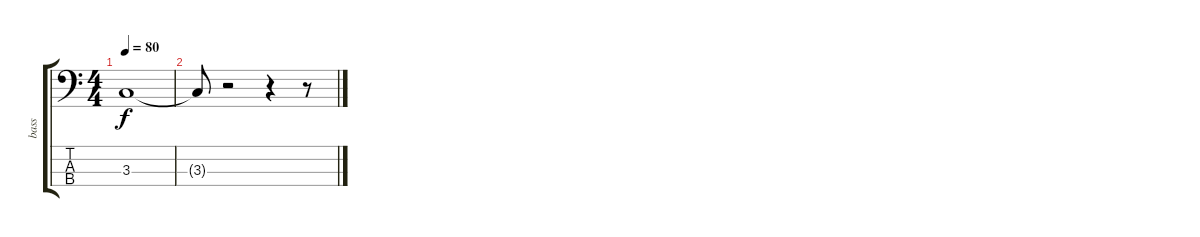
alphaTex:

\track ("bass" "bass") {instrument fretlessbass}
\staff {score tabs}
\tuning (G2 D2 A1 E1) {hide}
\ts (4 4)
\tempo 80
\clef f4
\ks c
3.3.1{dy f} |
3.3{t}.8 r.2 r.4 r.8
